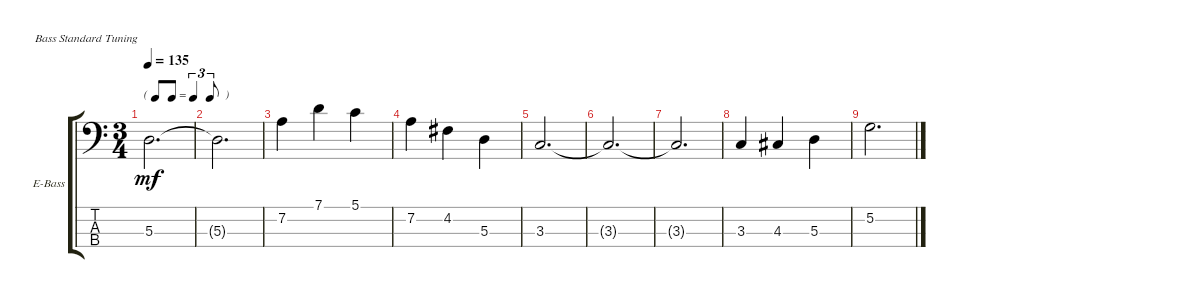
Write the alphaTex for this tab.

\defaultSystemsLayout 4
\bracketExtendMode groupsimilarinstruments
\firstSystemTrackNameOrientation horizontal
\otherSystemsTrackNameOrientation horizontal
\track ("Bass" "E-Bass") {instrument electricbassfinger}
\staff {score tabs}
\tuning (G2 D2 A1 E1)
\ts (3 4)
\tf triplet8th
\tempo 135
\clef f4
\ks c
5.3.2{d dy mf} |
5.3{t}.2{d} |
7.2.4 7.1.4 5.1.4 |
7.2.4 4.2.4 5.3.4 |
3.3.2{d} |
3.3{t}.2{d} |
3.3{t}.2{d} |
3.3.4 4.3.4 5.3.4 |
5.2.2{d}
